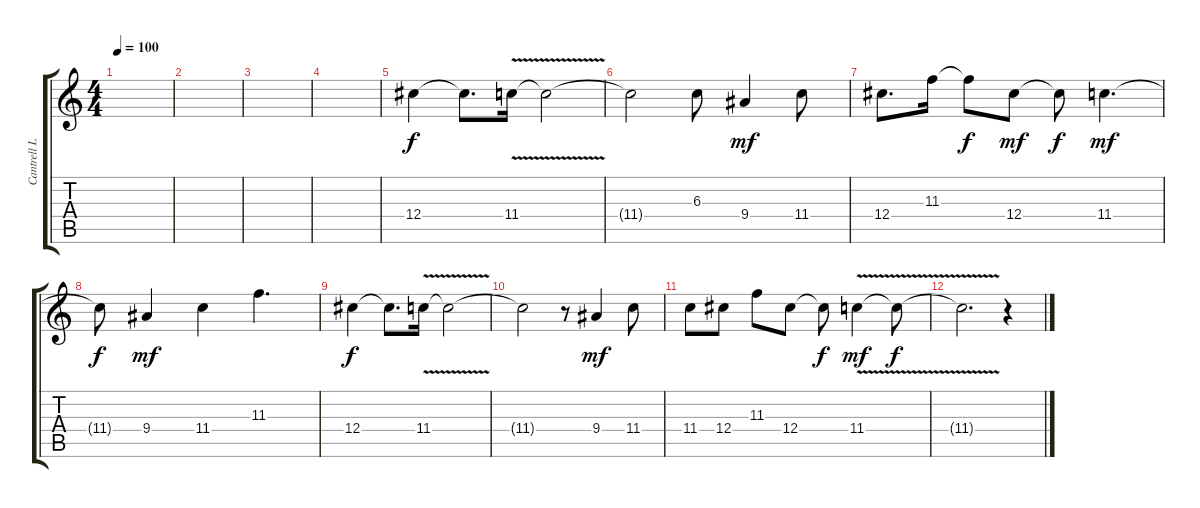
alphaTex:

\track ("Cantrell Lead" "Cantrell L") {instrument distortionguitar}
\staff {score tabs}
\tuning (Eb4 Bb3 Gb3 Db3 Ab2 Eb2) {hide}
\ts (4 4)
\tempo 100
\clef g2
\ks c
|
|
|
|
12.4.4 12.4{t}.8{d} 11.4{v}.16 11.4{t}.2 |
11.4{t}.2 6.3.8 9.4.4{dy mf} 11.4.8 |
12.4.8{d} 11.3.16 11.3{t}.8{dy f} 12.4.8{dy mf} 12.4{t}.8{dy f} 11.4.4{d dy mf} |
11.4{t}.8{dy f} 9.4.4{dy mf} 11.4.4 11.3.4{d} |
12.4.4{dy f} 12.4{t}.8{d} 11.4{v}.16 11.4{t}.2 |
11.4{t}.2 r.8 9.4.4{dy mf} 11.4.8 |
11.4.8 12.4.8 11.3.8 12.4.8 12.4{t}.8{dy f} 11.4{v}.4{dy mf} 11.4{t}.8{dy f} |
11.4{v t}.2{d} r.4
